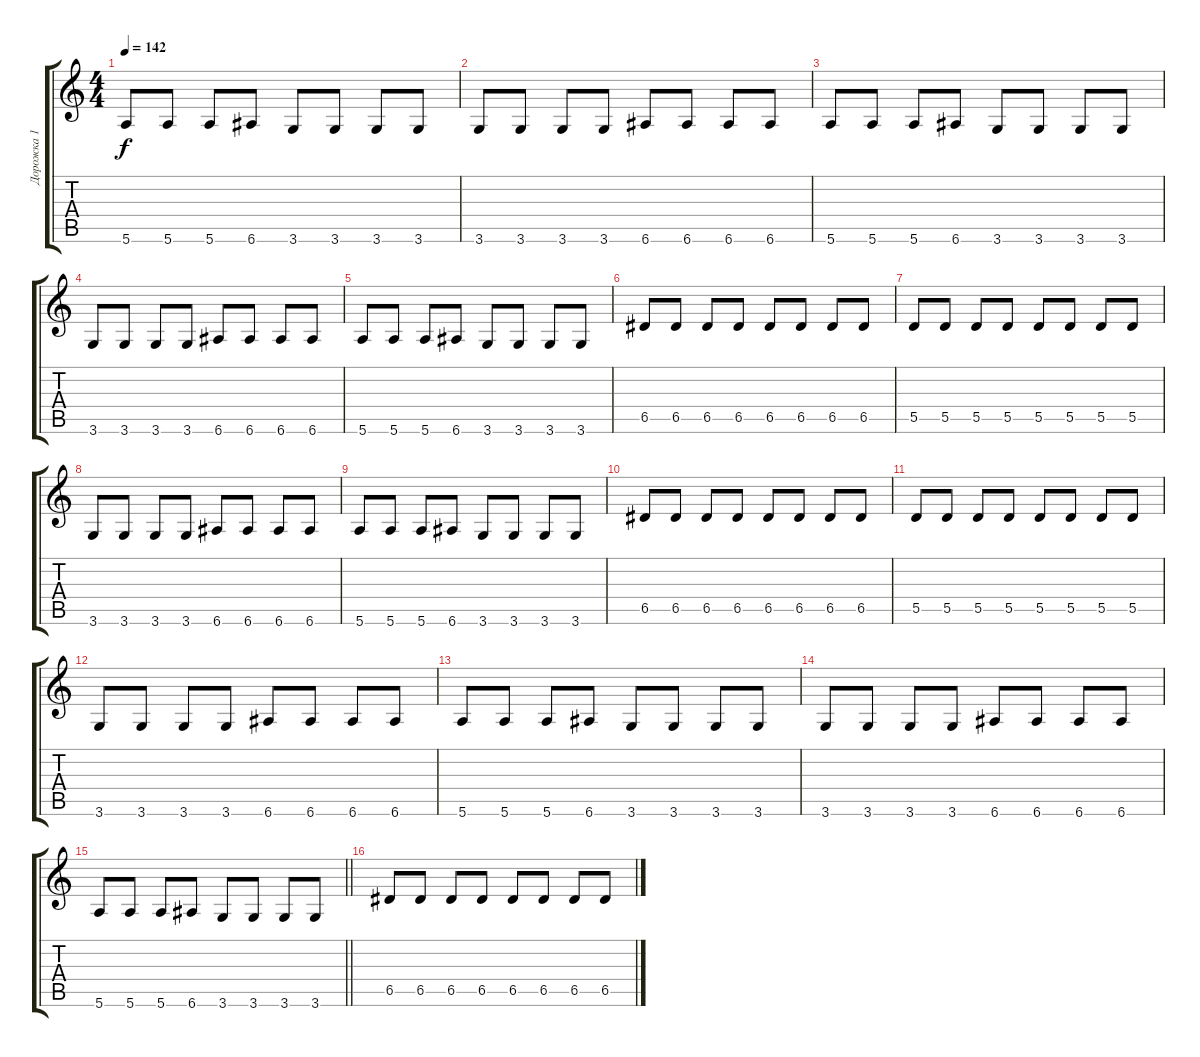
\track ("Дорожка 1" "Дорожка 1") {instrument electricguitarjazz}
\staff {score tabs}
\tuning (E4 B3 G3 D3 A2 E2) {hide}
\ts (4 4)
\tempo 142
\clef g2
\ks c
5.6.8{dy f} 5.6.8 5.6.8 6.6.8 3.6.8 3.6.8 3.6.8 3.6.8 |
3.6.8 3.6.8 3.6.8 3.6.8 6.6.8 6.6.8 6.6.8 6.6.8 |
5.6.8 5.6.8 5.6.8 6.6.8 3.6.8 3.6.8 3.6.8 3.6.8 |
3.6.8 3.6.8 3.6.8 3.6.8 6.6.8 6.6.8 6.6.8 6.6.8 |
5.6.8 5.6.8 5.6.8 6.6.8 3.6.8 3.6.8 3.6.8 3.6.8 |
6.5.8{volume 10} 6.5.8 6.5.8 6.5.8 6.5.8 6.5.8 6.5.8 6.5.8 |
5.5.8 5.5.8 5.5.8 5.5.8 5.5.8 5.5.8 5.5.8 5.5.8 |
3.6.8 3.6.8 3.6.8 3.6.8 6.6.8 6.6.8 6.6.8 6.6.8 |
5.6.8 5.6.8 5.6.8 6.6.8 3.6.8 3.6.8 3.6.8 3.6.8 |
6.5.8 6.5.8 6.5.8 6.5.8 6.5.8 6.5.8 6.5.8 6.5.8 |
5.5.8 5.5.8 5.5.8 5.5.8 5.5.8 5.5.8 5.5.8 5.5.8 |
3.6.8 3.6.8 3.6.8 3.6.8 6.6.8 6.6.8 6.6.8 6.6.8 |
5.6.8 5.6.8 5.6.8 6.6.8 3.6.8 3.6.8 3.6.8 3.6.8 |
3.6.8 3.6.8 3.6.8 3.6.8 6.6.8 6.6.8 6.6.8 6.6.8 |
\barLineRight lightlight
5.6.8 5.6.8 5.6.8 6.6.8 3.6.8 3.6.8 3.6.8 3.6.8 |
6.5.8{volume 10} 6.5.8 6.5.8 6.5.8 6.5.8 6.5.8 6.5.8 6.5.8
